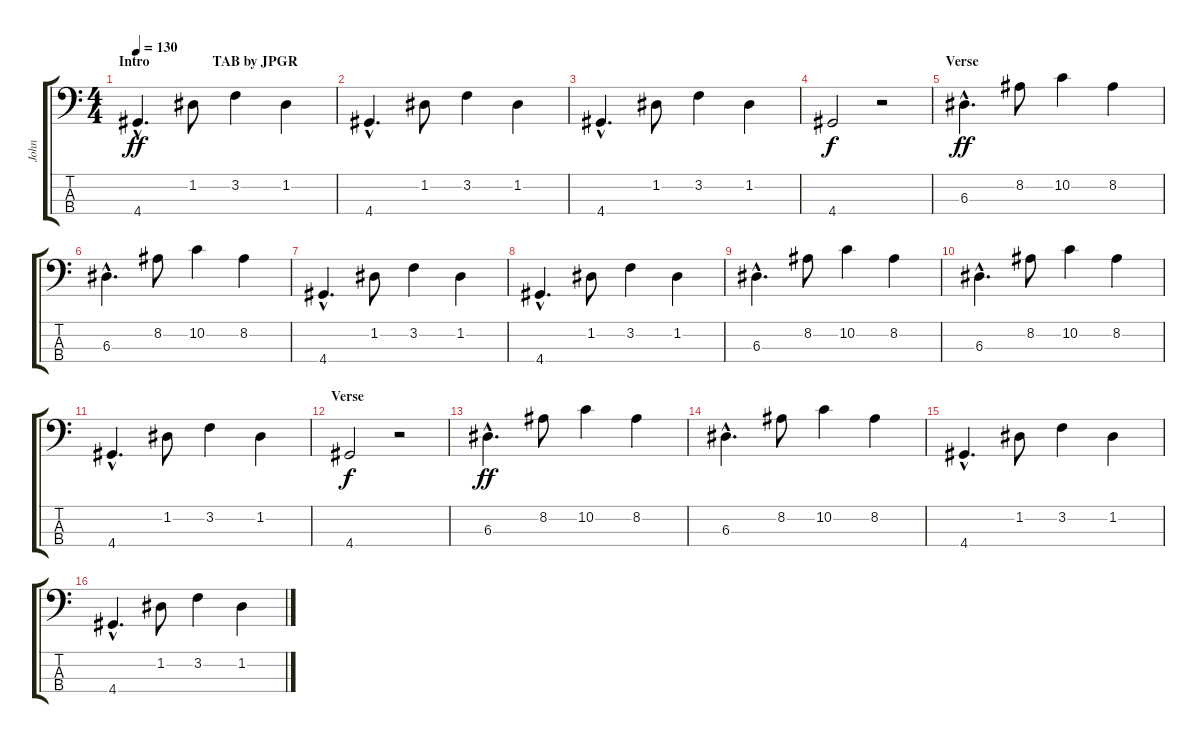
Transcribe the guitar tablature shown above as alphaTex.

\track ("John" "John") {instrument electricbasspick}
\staff {score tabs}
\tuning (G2 D2 A1 E1) {hide}
\ts (4 4)
\section ("" "Intro                  TAB by JPGR")
\tempo 130
\clef f4
\ks c
4.4{hac}.4{d dy ff instrument electricbasspick} 1.2.8 3.2.4 1.2.4 |
4.4{hac}.4{d} 1.2.8 3.2.4 1.2.4 |
4.4{hac}.4{d} 1.2.8 3.2.4 1.2.4 |
4.4.2{dy f} r.2 |
\section ("" "Verse")
6.3{hac}.4{d dy ff} 8.2.8 10.2.4 8.2.4 |
6.3{hac}.4{d} 8.2.8 10.2.4 8.2.4 |
4.4{hac}.4{d} 1.2.8 3.2.4 1.2.4 |
4.4{hac}.4{d} 1.2.8 3.2.4 1.2.4 |
6.3{hac}.4{d} 8.2.8 10.2.4 8.2.4 |
6.3{hac}.4{d} 8.2.8 10.2.4 8.2.4 |
4.4{hac}.4{d} 1.2.8 3.2.4 1.2.4 |
\section ("" "Verse")
4.4.2{dy f} r.2 |
6.3{hac}.4{d dy ff} 8.2.8 10.2.4 8.2.4 |
6.3{hac}.4{d} 8.2.8 10.2.4 8.2.4 |
4.4{hac}.4{d} 1.2.8 3.2.4 1.2.4 |
4.4{hac}.4{d} 1.2.8 3.2.4 1.2.4
